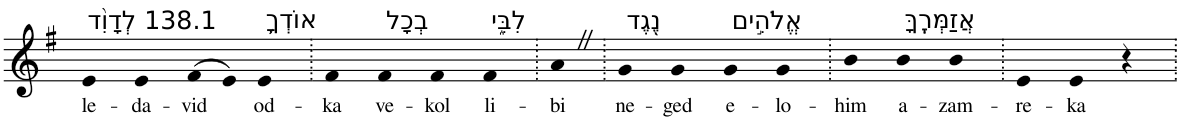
**kern	**text
*part1	*part1
*staff1	*staff1
*I"Piano	*
*I'Pno	*
*clefG2	*
*k[f#]	*
*G:	*
=1	=1
!LO:TX:a:t=138.1 לְדָוִ֨ד	!
!	!LO:LY:b
4e	le-
!	!LO:LY:b
4e	-da-
!	!LO:LY:b
(>8f#	-vid
8e)	.
!LO:TX:a:t=אוֹדְךָ֥	!
!	!LO:LY:b
4e	od-
=2.	=2.
!	!LO:LY:b
4f#	-ka
!LO:TX:a:t=בְכָל	!
!	!LO:LY:b
4f#	ve-
!	!LO:LY:b
4f#	-kol
!LO:TX:a:t=לִבִּ֑י	!
!	!LO:LY:b
4f#	li-
=3.	=3.
!	!LO:LY:b
4aZ	-bi
=4.	=4.
!LO:TX:a:t=נֶ֖גֶד	!
!	!LO:LY:b
4g	ne-
!	!LO:LY:b
4g	-ged
!LO:TX:a:t=אֱלֹהִ֣ים	!
!	!LO:LY:b
4g	e-
!	!LO:LY:b
4g	-lo-
=5.	=5.
!	!LO:LY:b
4b	-him
!LO:TX:a:t=אֲזַמְּרֶֽךָּ	!
!	!LO:LY:b
4b	a-
!	!LO:LY:b
4b	-zam-
=6.	=6.
!	!LO:LY:b
4e	-re-
!	!LO:LY:b
4e	-ka
4r	.
=.	=.
*-	*-
